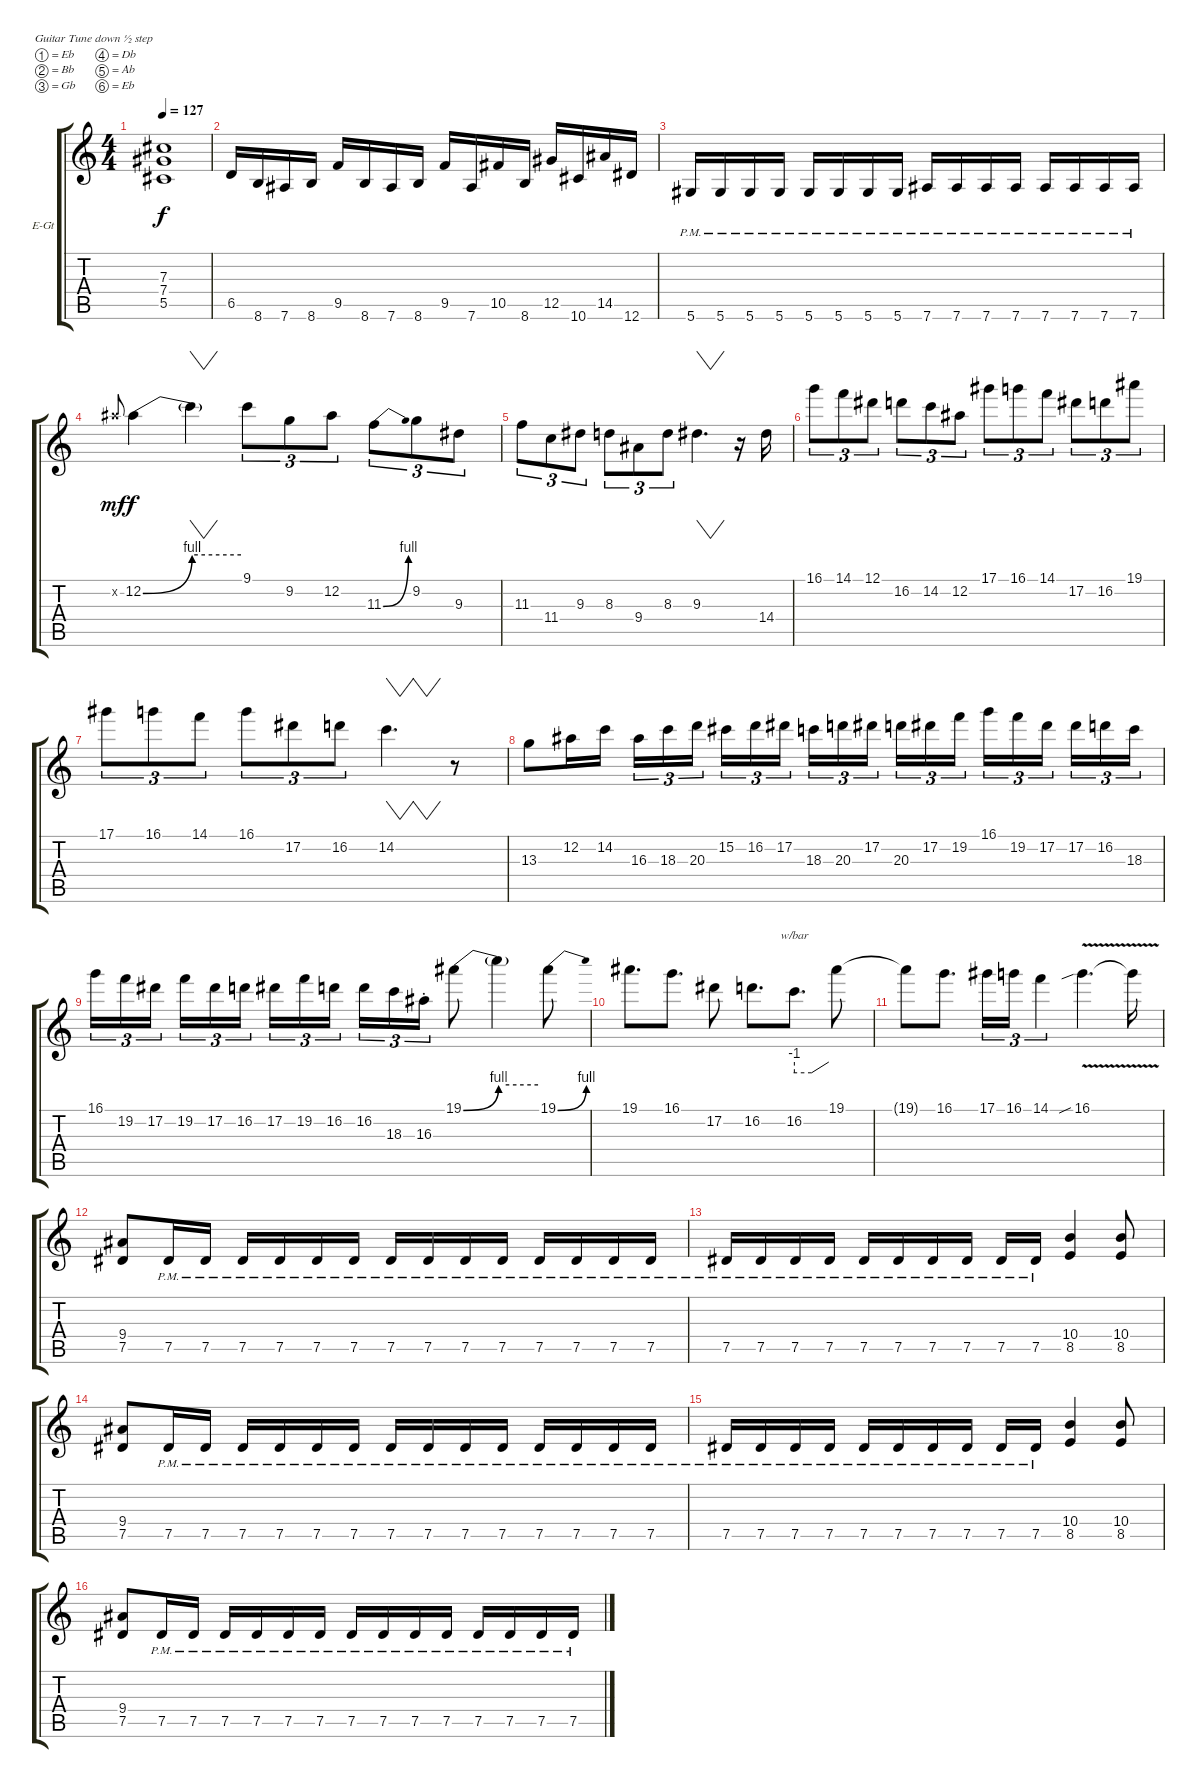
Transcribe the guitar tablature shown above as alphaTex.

\bracketExtendMode groupsimilarinstruments
\firstSystemTrackNameOrientation horizontal
\otherSystemsTrackNameOrientation horizontal
\track ("Lead Guitar" "E-Gt") {instrument overdrivenguitar}
\staff {score tabs}
\tuning (Eb4 Bb3 Gb3 Db3 Ab2 Eb2)
\ts (4 4)
\tempo 127
\clef g2
\ks c
(7.3 7.4 5.5).1{dy f} |
6.5.16 8.6.16 7.6.16 8.6.16 9.5.16 8.6.16 7.6.16 8.6.16 9.5.16 7.6.16 10.5.16 8.6.16 12.5.16 10.6.16 14.5.16 12.6.16 |
5.6{pm}.16 5.6{pm}.16 5.6{pm}.16 5.6{pm}.16 5.6{pm}.16 5.6{pm}.16 5.6{pm}.16 5.6{pm}.16 7.6{pm}.16 7.6{pm}.16 7.6{pm}.16 7.6{pm}.16 7.6{pm}.16 7.6{pm}.16 7.6{pm}.16 7.6{pm}.16 |
12.2{x}.8{gr onbeat dy mf} 12.2{be (bend 0 0 60 4)}.4{dy f} 12.2{be (hold 0 4 60 4) t}.4{vw} 9.1.8{tu (3 2)} 9.2.8{tu (3 2)} 12.2.8{tu (3 2)} 11.3{be (bend 0 0 60 4)}.8{tu (3 2)} 9.2.8{tu (3 2)} 9.3.8{tu (3 2)} |
11.3.8{tu (3 2)} 11.4.8{tu (3 2)} 9.3.8{tu (3 2)} 8.3.8{tu (3 2)} 9.4.8{tu (3 2)} 8.3.8{tu (3 2)} 9.3.4{vw d} r.16 14.4.16 |
16.1.8{tu (3 2)} 14.1.8{tu (3 2)} 12.1.8{tu (3 2)} 16.2.8{tu (3 2)} 14.2.8{tu (3 2)} 12.2.8{tu (3 2)} 17.1.8{tu (3 2)} 16.1.8{tu (3 2)} 14.1.8{tu (3 2)} 17.2.8{tu (3 2)} 16.2.8{tu (3 2)} 19.1.8{tu (3 2)} |
17.1.8{tu (3 2)} 16.1.8{tu (3 2)} 14.1.8{tu (3 2)} 16.1.8{tu (3 2)} 17.2.8{tu (3 2)} 16.2.8{tu (3 2)} 14.2.4{vw d} r.8 |
13.3.8 12.2.16 14.2.16 16.3.16{tu (3 2)} 18.3.16{tu (3 2)} 20.3.16{tu (3 2)} 15.2.16{tu (3 2)} 16.2.16{tu (3 2)} 17.2.16{tu (3 2)} 18.3.16{tu (3 2)} 20.3.16{tu (3 2)} 17.2.16{tu (3 2)} 20.3.16{tu (3 2)} 17.2.16{tu (3 2)} 19.2.16{tu (3 2)} 16.1.16{tu (3 2)} 19.2.16{tu (3 2)} 17.2.16{tu (3 2)} 17.2.16{tu (3 2)} 16.2.16{tu (3 2)} 18.3.16{tu (3 2)} |
16.1.16{tu (3 2)} 19.2.16{tu (3 2)} 17.2.16{tu (3 2)} 19.2.16{tu (3 2)} 17.2.16{tu (3 2)} 16.2.16{tu (3 2)} 17.2.16{tu (3 2)} 19.2.16{tu (3 2)} 16.2.16{tu (3 2)} 16.2.16{tu (3 2)} 18.3.16{tu (3 2)} 16.3{st}.16{tu (3 2)} 19.1{be (bend 0 0 60 4)}.8 19.1{be (hold 0 4 60 4) t}.4 19.1{be (bend 0 0 60 4)}.8 |
19.1.8{d} 16.1.8{d} 17.2.8 16.2.8{d} 16.2.8{d tbe (custom default 0 -4 30 -4 60 0)} 19.1.8 |
19.1{t}.8 16.1.8{d} 17.1.16{tu (3 2)} 16.1.16{tu (3 2)} 14.1.4{tu (3 2)} 16.1{v sib}.4{d} 16.1{v t}.16 |
(9.4 7.5).8 7.5{pm}.16 7.5{pm}.16 7.5{pm}.16 7.5{pm}.16 7.5{pm}.16 7.5{pm}.16 7.5{pm}.16 7.5{pm}.16 7.5{pm}.16 7.5{pm}.16 7.5{pm}.16 7.5{pm}.16 7.5{pm}.16 7.5{pm}.16 |
7.5{pm}.16 7.5{pm}.16 7.5{pm}.16 7.5{pm}.16 7.5{pm}.16 7.5{pm}.16 7.5{pm}.16 7.5{pm}.16 7.5{pm}.16 7.5{pm}.16 (10.4 8.5).4 (10.4 8.5).8 |
(9.4 7.5).8 7.5{pm}.16 7.5{pm}.16 7.5{pm}.16 7.5{pm}.16 7.5{pm}.16 7.5{pm}.16 7.5{pm}.16 7.5{pm}.16 7.5{pm}.16 7.5{pm}.16 7.5{pm}.16 7.5{pm}.16 7.5{pm}.16 7.5{pm}.16 |
7.5{pm}.16 7.5{pm}.16 7.5{pm}.16 7.5{pm}.16 7.5{pm}.16 7.5{pm}.16 7.5{pm}.16 7.5{pm}.16 7.5{pm}.16 7.5{pm}.16 (10.4 8.5).4 (10.4 8.5).8 |
(9.4 7.5).8 7.5{pm}.16 7.5{pm}.16 7.5{pm}.16 7.5{pm}.16 7.5{pm}.16 7.5{pm}.16 7.5{pm}.16 7.5{pm}.16 7.5{pm}.16 7.5{pm}.16 7.5{pm}.16 7.5{pm}.16 7.5{pm}.16 7.5{pm}.16
